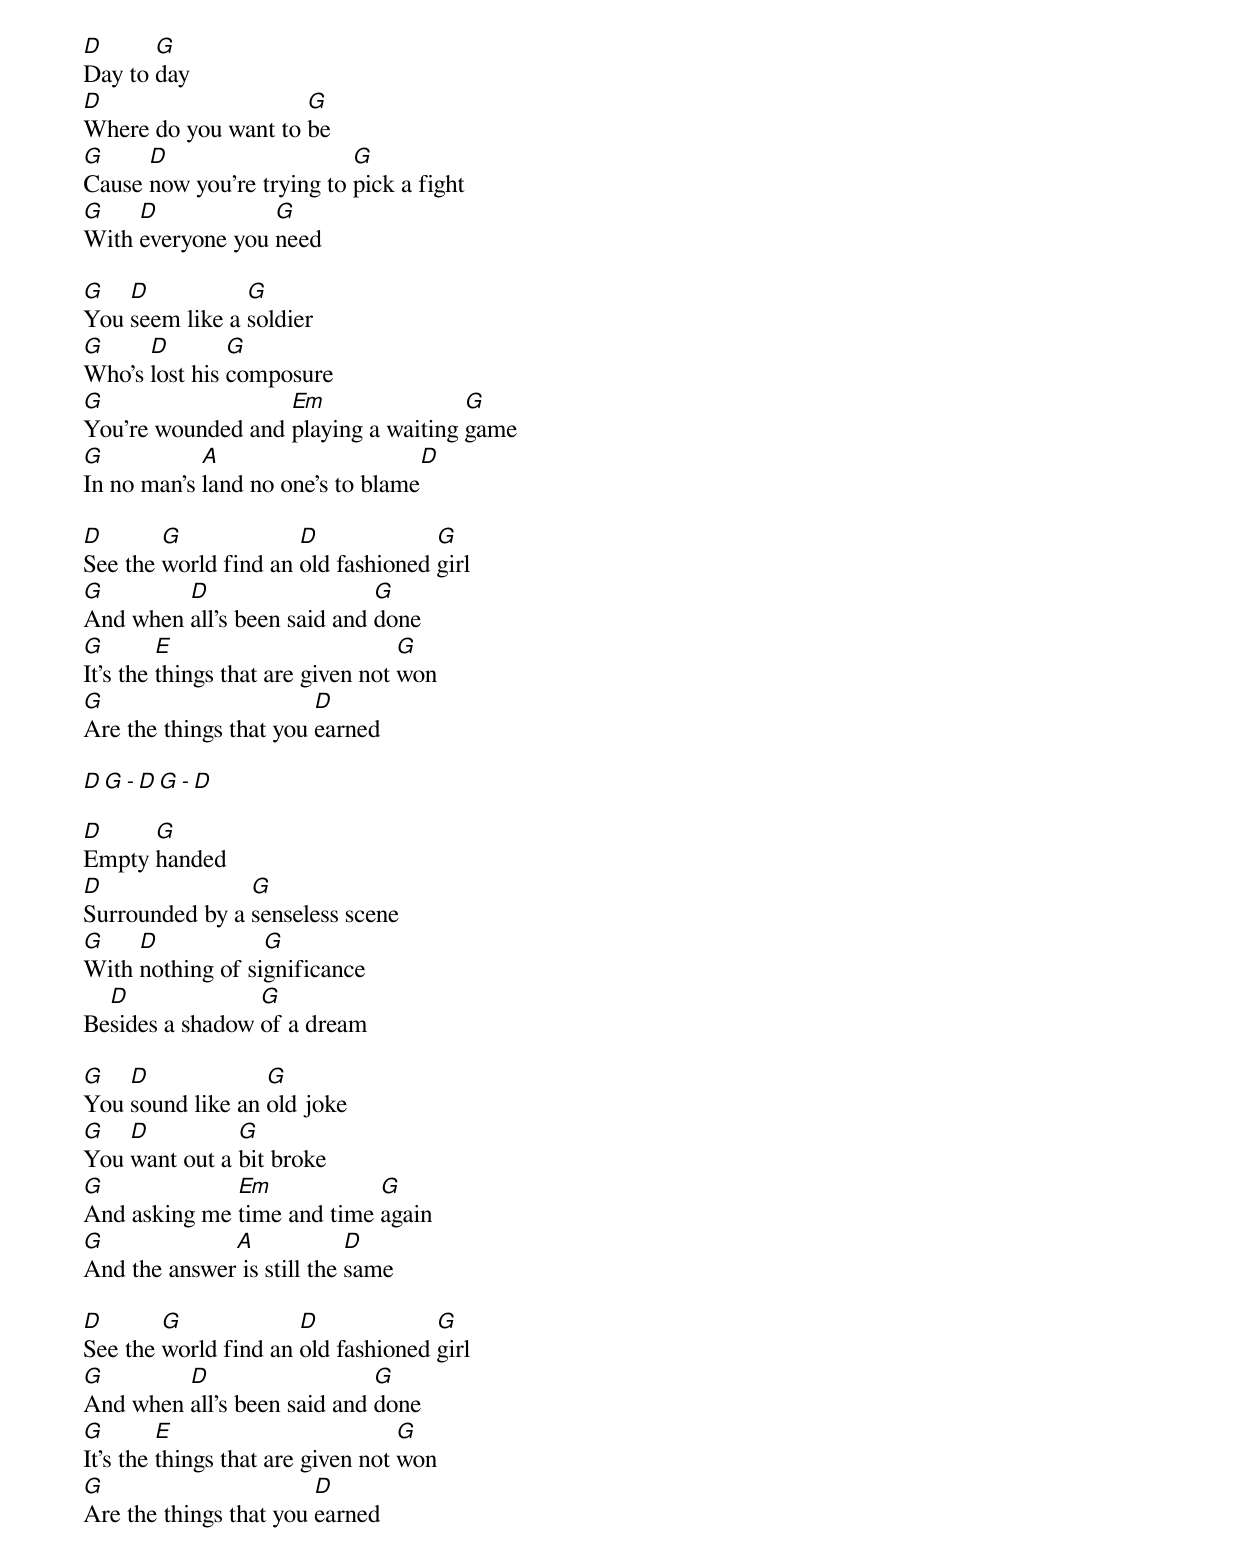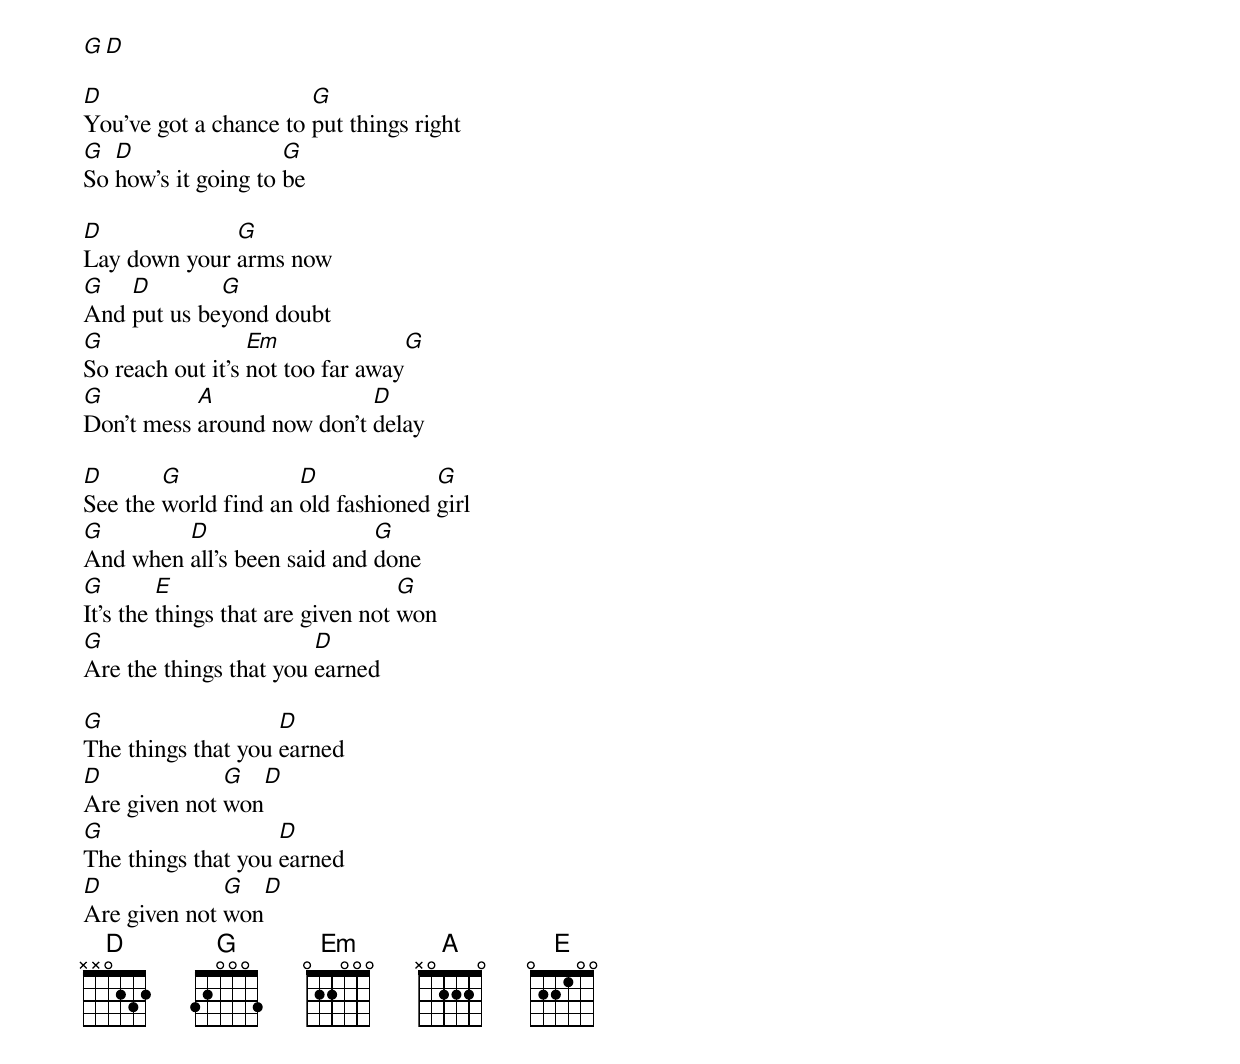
D      G
Day to day
D                    G
Where do you want to be
G     D                    G
Cause now you're trying to pick a fight
G    D            G
With everyone you need

G   D           G
You seem like a soldier
G     D        G
Who's lost his composure
G                  Em                G
You're wounded and playing a waiting game
G           A                     D
In no man's land no one's to blame

D       G             D             G
See the world find an old fashioned girl
G        D                   G
And when all's been said and done
G        E                         G
It's the things that are given not won
G                       D
Are the things that you earned

D G - D G - D

D     G
Empty handed
D               G
Surrounded by a senseless scene
G    D            G
With nothing of significance
  D              G
Besides a shadow of a dream

G   D             G
You sound like an old joke
G   D          G
You want out a bit broke
G             Em            G
And asking me time and time again
G             A             D
And the answer is still the same

D       G             D             G
See the world find an old fashioned girl
G        D                   G
And when all's been said and done
G        E                         G
It's the things that are given not won
G                       D
Are the things that you earned

G D

D                      G
You've got a chance to put things right
G  D                 G
So how's it going to be

D             G
Lay down your arms now
G   D        G
And put us beyond doubt
G                 Em              G
So reach out it's not too far away
G          A                D
Don't mess around now don't delay

D       G             D             G
See the world find an old fashioned girl
G        D                   G
And when all's been said and done
G        E                         G
It's the things that are given not won
G                       D
Are the things that you earned

G                   D
The things that you earned
D             G  D
Are given not won
G                   D
The things that you earned
D             G  D
Are given not won
